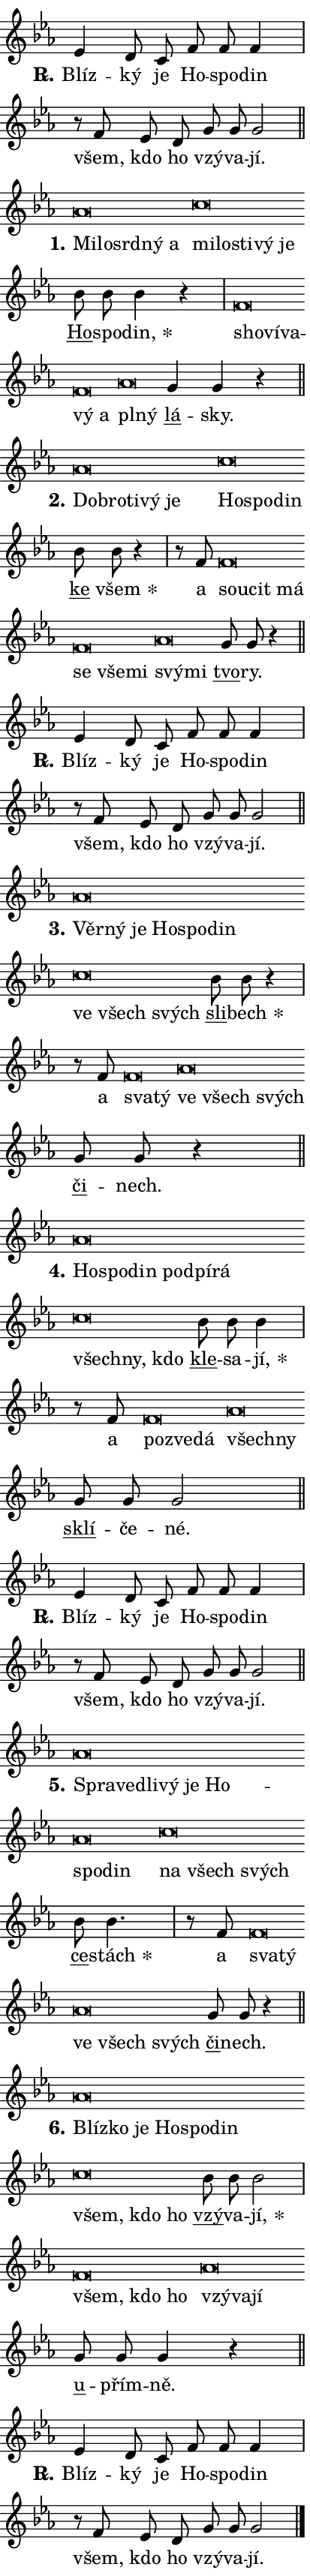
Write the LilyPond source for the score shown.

\version "2.24.0"
\header { tagline = "" }
\paper {
  indent = 0\cm
  top-margin = 0\cm
  right-margin = 0.13\cm % to fit lyric hyphens
  bottom-margin = 0\cm
  left-margin = 0\cm
  paper-width = 7\cm
  page-breaking = #ly:one-page-breaking
  system-system-spacing.basic-distance = #11
  score-system-spacing.basic-distance = #11
  ragged-last = ##f
}


%% Author: Thomas Morley
%% https://lists.gnu.org/archive/html/lilypond-user/2020-05/msg00002.html
#(define (line-position grob)
"Returns position of @var[grob} in current system:
   @code{'start}, if at first time-step
   @code{'end}, if at last time-step
   @code{'middle} otherwise
"
  (let* ((col (ly:item-get-column grob))
         (ln (ly:grob-object col 'left-neighbor))
         (rn (ly:grob-object col 'right-neighbor))
         (col-to-check-left (if (ly:grob? ln) ln col))
         (col-to-check-right (if (ly:grob? rn) rn col))
         (break-dir-left
           (and
             (ly:grob-property col-to-check-left 'non-musical #f)
             (ly:item-break-dir col-to-check-left)))
         (break-dir-right
           (and
             (ly:grob-property col-to-check-right 'non-musical #f)
             (ly:item-break-dir col-to-check-right))))
        (cond ((eqv? 1 break-dir-left) 'start)
              ((eqv? -1 break-dir-right) 'end)
              (else 'middle))))

#(define (tranparent-at-line-position vctor)
  (lambda (grob)
  "Relying on @code{line-position} select the relevant enry from @var{vctor}.
Used to determine transparency,"
    (case (line-position grob)
      ((end) (not (vector-ref vctor 0)))
      ((middle) (not (vector-ref vctor 1)))
      ((start) (not (vector-ref vctor 2))))))

noteHeadBreakVisibility =
#(define-music-function (break-visibility)(vector?)
"Makes @code{NoteHead}s transparent relying on @var{break-visibility}"
#{
  \override NoteHead.transparent =
    #(tranparent-at-line-position break-visibility)
#})

#(define delete-ledgers-for-transparent-note-heads
  (lambda (grob)
    "Reads whether a @code{NoteHead} is transparent.
If so this @code{NoteHead} is removed from @code{'note-heads} from
@var{grob}, which is supposed to be @code{LedgerLineSpanner}.
As a result ledgers are not printed for this @code{NoteHead}"
    (let* ((nhds-array (ly:grob-object grob 'note-heads))
           (nhds-list
             (if (ly:grob-array? nhds-array)
                 (ly:grob-array->list nhds-array)
                 '()))
           ;; Relies on the transparent-property being done before
           ;; Staff.LedgerLineSpanner.after-line-breaking is executed.
           ;; This is fragile ...
           (to-keep
             (remove
               (lambda (nhd)
                 (ly:grob-property nhd 'transparent #f))
               nhds-list)))
      ;; TODO find a better method to iterate over grob-arrays, similiar
      ;; to filter/remove etc for lists
      ;; For now rebuilt from scratch
      (set! (ly:grob-object grob 'note-heads)  '())
      (for-each
        (lambda (nhd)
          (ly:pointer-group-interface::add-grob grob 'note-heads nhd))
        to-keep))))

squashNotes = {
  \override NoteHead.X-extent = #'(-0.2 . 0.2)
  \override NoteHead.Y-extent = #'(-0.75 . 0)
  \override NoteHead.stencil =
    #(lambda (grob)
       (let ((pos (ly:grob-property grob 'staff-position)))
         (begin
           (if (< pos -7) (display "ERROR: Lower brevis then expected\n") (display ""))
           (if (<= pos -6) ly:text-interface::print ly:note-head::print))))
}
unSquashNotes = {
  \revert NoteHead.X-extent
  \revert NoteHead.Y-extent
  \revert NoteHead.stencil
}

hideNotes = \noteHeadBreakVisibility #begin-of-line-visible
unHideNotes = \noteHeadBreakVisibility #all-visible

% work-around for resetting accidentals
% https://lilypond.org/doc/v2.23/Documentation/notation/displaying-rhythms#unmetered-music
cadenzaMeasure = {
  \cadenzaOff
  \partial 1024 s1024
  \cadenzaOn
}

#(define-markup-command (accent layout props text) (markup?)
  "Underline accented syllable"
  (interpret-markup layout props
    #{\markup \override #'(offset . 4.3) \underline { #text }#}))

responsum = \markup \concat {
  "R" \hspace #-1.05 \path #0.1 #'((moveto 0 0.07) (lineto 0.9 0.8)) \hspace #0.05 "."
}

spaceSize = #0.6828661417322834 % exact space size for TeX Gyre Schola

\layout {
  \context {
    \Staff
    \remove "Time_signature_engraver"
    \override LedgerLineSpanner.after-line-breaking = #delete-ledgers-for-transparent-note-heads
  }
  \context {
    \Lyrics {
      \override LyricSpace.minimum-distance = \spaceSize
      \override LyricText.font-name = #"TeX Gyre Schola"
      \override LyricText.font-size = 1
      \override StanzaNumber.font-name = #"TeX Gyre Schola Bold"
      \override StanzaNumber.font-size = 1
    }
  }
  \context {
    \Score 
    \override NoteHead.text =
      #(lambda (grob) 
        (let ((pos (ly:grob-property grob 'staff-position)))
          #{\markup {
            \combine
              \halign #-0.55 \raise #(if (= pos -6) 0 0.5) \override #'(thickness . 2) \draw-line #'(3.2 . 0)
              \musicglyph "noteheads.sM1"
          }#}))
  }
}

% magnetic-lyrics.ily
%
%   written by
%     Jean Abou Samra <jean@abou-samra.fr>
%     Werner Lemberg <wl@gnu.org>
%
%   adapted by
%     Jiri Hon <jiri.hon@gmail.com>
%
% Version 2022-Apr-15

% https://www.mail-archive.com/lilypond-user@gnu.org/msg149350.html

#(define (Left_hyphen_pointer_engraver context)
   "Collect syllable-hyphen-syllable occurrences in lyrics and store
them in properties.  This engraver only looks to the left.  For
example, if the lyrics input is @code{foo -- bar}, it does the
following.

@itemize @bullet
@item
Set the @code{text} property of the @code{LyricHyphen} grob between
@q{foo} and @q{bar} to @code{foo}.

@item
Set the @code{left-hyphen} property of the @code{LyricText} grob with
text @q{foo} to the @code{LyricHyphen} grob between @q{foo} and
@q{bar}.
@end itemize

Use this auxiliary engraver in combination with the
@code{lyric-@/text::@/apply-@/magnetic-@/offset!} hook."
   (let ((hyphen #f)
         (text #f))
     (make-engraver
      (acknowledgers
       ((lyric-syllable-interface engraver grob source-engraver)
        (set! text grob)))
      (end-acknowledgers
       ((lyric-hyphen-interface engraver grob source-engraver)
        ;(when (not (grob::has-interface grob 'lyric-space-interface))
          (set! hyphen grob)));)
      ((stop-translation-timestep engraver)
       (when (and text hyphen)
         (ly:grob-set-object! text 'left-hyphen hyphen))
       (set! text #f)
       (set! hyphen #f)))))

#(define (lyric-text::apply-magnetic-offset! grob)
   "If the space between two syllables is less than the value in
property @code{LyricText@/.details@/.squash-threshold}, move the right
syllable to the left so that it gets concatenated with the left
syllable.

Use this function as a hook for
@code{LyricText@/.after-@/line-@/breaking} if the
@code{Left_@/hyphen_@/pointer_@/engraver} is active."
   (let ((hyphen (ly:grob-object grob 'left-hyphen #f)))
     (when hyphen
       (let ((left-text (ly:spanner-bound hyphen LEFT)))
         (when (grob::has-interface left-text 'lyric-syllable-interface)
           (let* ((common (ly:grob-common-refpoint grob left-text X))
                  (this-x-ext (ly:grob-extent grob common X))
                  (left-x-ext
                   (begin
                     ;; Trigger magnetism for left-text.
                     (ly:grob-property left-text 'after-line-breaking)
                     (ly:grob-extent left-text common X)))
                  ;; `delta` is the gap width between two syllables.
                  (delta (- (interval-start this-x-ext)
                            (interval-end left-x-ext)))
                  (details (ly:grob-property grob 'details))
                  (threshold (assoc-get 'squash-threshold details 0.2)))
             (when (< delta threshold)
               (let* (;; We have to manipulate the input text so that
                      ;; ligatures crossing syllable boundaries are not
                      ;; disabled.  For languages based on the Latin
                      ;; script this is essentially a beautification.
                      ;; However, for non-Western scripts it can be a
                      ;; necessity.
                      (lt (ly:grob-property left-text 'text))
                      (rt (ly:grob-property grob 'text))
                      (is-space (grob::has-interface hyphen 'lyric-space-interface))
                      (space (if is-space " " ""))
                      (extra-delta (if is-space spaceSize 0))
                      ;; Append new syllable.
                      (ltrt-space (if (and (string? lt) (string? rt))
                                (string-append lt space rt)
                                (make-concat-markup (list lt space rt))))
                      ;; Right-align `ltrt` to the right side.
                      (ltrt-space-markup (grob-interpret-markup
                               grob
                               (make-translate-markup
                                (cons (interval-length this-x-ext) 0)
                                (make-right-align-markup ltrt-space)))))
                 (begin
                   ;; Don't print `left-text`.
                   (ly:grob-set-property! left-text 'stencil #f)
                   ;; Set text and stencil (which holds all collected
                   ;; syllables so far) and shift it to the left.
                   (ly:grob-set-property! grob 'text ltrt-space)
                   (ly:grob-set-property! grob 'stencil ltrt-space-markup)
                   (ly:grob-translate-axis! grob (- (- delta extra-delta)) X))))))))))


#(define (lyric-hyphen::displace-bounds-first grob)
   ;; Make very sure this callback isn't triggered too early.
   (let ((left (ly:spanner-bound grob LEFT))
         (right (ly:spanner-bound grob RIGHT)))
     (ly:grob-property left 'after-line-breaking)
     (ly:grob-property right 'after-line-breaking)
     (ly:lyric-hyphen::print grob)))

squashThreshold = #0.4

\layout {
  \context {
    \Lyrics
    \consists #Left_hyphen_pointer_engraver
    \override LyricText.after-line-breaking =
      #lyric-text::apply-magnetic-offset!
    \override LyricHyphen.stencil = #lyric-hyphen::displace-bounds-first
    \override LyricText.details.squash-threshold = \squashThreshold
    \override LyricHyphen.minimum-distance = 0
    \override LyricHyphen.minimum-length = \squashThreshold
  }
}

squashText = \override LyricText.details.squash-threshold = 9999
unSquashText = \override LyricText.details.squash-threshold = \squashThreshold

leftText = \override LyricText.self-alignment-X = #LEFT
unLeftText = \revert LyricText.self-alignment-X

starOffset = #(lambda (grob) 
                (let ((x_offset (ly:self-alignment-interface::aligned-on-x-parent grob)))
                  (if (= x_offset 0) 0 (+ x_offset 1.2))))

star = #(define-music-function (syllable)(string?)
"Append star separator at the end of a syllable"
#{
  \once \override LyricText.X-offset = #starOffset
  \lyricmode { \markup {
    #syllable
    \override #'((font-name . "TeX Gyre Schola Bold")) \hspace #0.2 \lower #0.65 \larger "*"
  } }
#})

starAccent = #(define-music-function (syllable)(string?)
"Append star separator at the end of a syllable and make accent"
#{
  \once \override LyricText.X-offset = #starOffset
  \lyricmode { \markup {
    \accent #syllable
    \override #'((font-name . "TeX Gyre Schola Bold")) \hspace #0.2 \lower #0.65 \larger "*"
  } }
#})

breath = #(define-music-function (syllable)(string?)
"Append breathing indicator at the end of a syllable"
#{
  \lyricmode { \markup { #syllable "+" } }
#})

optionalBreath = #(define-music-function (syllable)(string?)
"Append optional breathing indicator at the end of a syllable"
#{
  \lyricmode { \markup { #syllable "(+)" } }
#})


\score {
    <<
        \new Voice = "melody" { \cadenzaOn \key es \major \relative { es'4 d8 c f f f4 \cadenzaMeasure \bar "|" r8 f es d \bar "" g g g2 \cadenzaMeasure \bar "||" \break } }
        \new Lyrics \lyricsto "melody" { \lyricmode { \set stanza = \responsum
Blíz -- ký je Ho -- spo -- din všem, kdo ho vzý -- va -- jí. } }
    >>
    \layout {}
}

\score {
    <<
        \new Voice = "melody" { \cadenzaOn \key es \major \relative { \squashNotes as'\breve*1/16 \hideNotes \breve*1/16 \bar "" \breve*1/16 \bar "" \breve*1/16 \breve*1/16 \bar "" \unHideNotes \unSquashNotes \squashNotes c\breve*1/16 \hideNotes \breve*1/16 \bar "" \breve*1/16 \bar "" \breve*1/16 \breve*1/16 \bar "" \unHideNotes \unSquashNotes \bar "" bes8 bes bes4 r \cadenzaMeasure \bar "|" \squashNotes f\breve*1/16 \hideNotes \breve*1/16 \bar "" \breve*1/16 \bar "" \breve*1/16 \breve*1/16 \bar "" \unHideNotes \unSquashNotes \squashNotes as\breve*1/16 \hideNotes \breve*1/16 \bar "" \unHideNotes \unSquashNotes \bar "" g4 g r \cadenzaMeasure \bar "||" \break } }
        \new Lyrics \lyricsto "melody" { \lyricmode { \set stanza = "1."
\leftText Mi -- \squashText lo -- srd -- ný a \unSquashText mi -- \squashText lo -- sti -- vý je \unLeftText \unSquashText \markup \accent Ho -- spo -- \star din, \leftText sho -- \squashText ví -- va -- vý a \unSquashText pl -- \squashText ný \unLeftText \unSquashText \markup \accent lá -- sky. } }
    >>
    \layout {}
}

\score {
    <<
        \new Voice = "melody" { \cadenzaOn \key es \major \relative { \squashNotes as'\breve*1/16 \hideNotes \breve*1/16 \bar "" \breve*1/16 \bar "" \breve*1/16 \breve*1/16 \bar "" \unHideNotes \unSquashNotes \squashNotes c\breve*1/16 \hideNotes \breve*1/16 \breve*1/16 \bar "" \unHideNotes \unSquashNotes \bar "" bes8 bes r4 \cadenzaMeasure \bar "|" r8 f \squashNotes f\breve*1/16 \hideNotes \breve*1/16 \bar "" \breve*1/16 \bar "" \breve*1/16 \bar "" \breve*1/16 \breve*1/16 \bar "" \unHideNotes \unSquashNotes \squashNotes as\breve*1/16 \hideNotes \breve*1/16 \bar "" \unHideNotes \unSquashNotes \bar "" g8 g r4 \cadenzaMeasure \bar "||" \break } }
        \new Lyrics \lyricsto "melody" { \lyricmode { \set stanza = "2."
\leftText Dob -- \squashText ro -- ti -- vý je \unSquashText Ho -- \squashText spo -- din \unLeftText \unSquashText \markup \accent ke \star všem a \leftText sou -- \squashText cit má se vše -- mi \unSquashText svý -- \squashText mi \unLeftText \unSquashText \markup \accent tvo -- ry. } }
    >>
    \layout {}
}

\score {
    <<
        \new Voice = "melody" { \cadenzaOn \key es \major \relative { es'4 d8 c f f f4 \cadenzaMeasure \bar "|" r8 f es d \bar "" g g g2 \cadenzaMeasure \bar "||" \break } }
        \new Lyrics \lyricsto "melody" { \lyricmode { \set stanza = \responsum
Blíz -- ký je Ho -- spo -- din všem, kdo ho vzý -- va -- jí. } }
    >>
    \layout {}
}

\score {
    <<
        \new Voice = "melody" { \cadenzaOn \key es \major \relative { \squashNotes as'\breve*1/16 \hideNotes \breve*1/16 \bar "" \breve*1/16 \bar "" \breve*1/16 \bar "" \breve*1/16 \breve*1/16 \bar "" \unHideNotes \unSquashNotes \squashNotes c\breve*1/16 \hideNotes \breve*1/16 \breve*1/16 \bar "" \unHideNotes \unSquashNotes \bar "" bes8 bes r4 \cadenzaMeasure \bar "|" r8 f \squashNotes f\breve*1/16 \hideNotes \breve*1/16 \bar "" \unHideNotes \unSquashNotes \squashNotes as\breve*1/16 \hideNotes \breve*1/16 \breve*1/16 \bar "" \unHideNotes \unSquashNotes \bar "" g8 g r4 \cadenzaMeasure \bar "||" \break } }
        \new Lyrics \lyricsto "melody" { \lyricmode { \set stanza = "3."
\leftText Věr -- \squashText ný je Ho -- spo -- din \unSquashText ve \squashText všech svých \unLeftText \unSquashText \markup \accent sli -- \star bech a \leftText sva -- \squashText tý \unSquashText ve \squashText všech svých \unLeftText \unSquashText \markup \accent či -- nech. } }
    >>
    \layout {}
}

\score {
    <<
        \new Voice = "melody" { \cadenzaOn \key es \major \relative { \squashNotes as'\breve*1/16 \hideNotes \breve*1/16 \bar "" \breve*1/16 \bar "" \breve*1/16 \bar "" \breve*1/16 \breve*1/16 \bar "" \unHideNotes \unSquashNotes \squashNotes c\breve*1/16 \hideNotes \breve*1/16 \breve*1/16 \bar "" \unHideNotes \unSquashNotes \bar "" bes8 bes bes4 \cadenzaMeasure \bar "|" r8 f \squashNotes f\breve*1/16 \hideNotes \breve*1/16 \breve*1/16 \bar "" \unHideNotes \unSquashNotes \squashNotes as\breve*1/16 \hideNotes \breve*1/16 \bar "" \unHideNotes \unSquashNotes \bar "" g8 g g2 \cadenzaMeasure \bar "||" \break } }
        \new Lyrics \lyricsto "melody" { \lyricmode { \set stanza = "4."
\leftText Ho -- \squashText spo -- din pod -- pí -- rá \unSquashText všech -- \squashText ny, kdo \unLeftText \unSquashText \markup \accent kle -- sa -- \star jí, a \leftText po -- \squashText zve -- dá \unSquashText všech -- \squashText ny \unLeftText \unSquashText \markup \accent sklí -- če -- né. } }
    >>
    \layout {}
}

\score {
    <<
        \new Voice = "melody" { \cadenzaOn \key es \major \relative { es'4 d8 c f f f4 \cadenzaMeasure \bar "|" r8 f es d \bar "" g g g2 \cadenzaMeasure \bar "||" \break } }
        \new Lyrics \lyricsto "melody" { \lyricmode { \set stanza = \responsum
Blíz -- ký je Ho -- spo -- din všem, kdo ho vzý -- va -- jí. } }
    >>
    \layout {}
}

\score {
    <<
        \new Voice = "melody" { \cadenzaOn \key es \major \relative { \squashNotes as'\breve*1/16 \hideNotes \breve*1/16 \bar "" \breve*1/16 \bar "" \breve*1/16 \bar "" \breve*1/16 \bar "" \breve*1/16 \bar "" \breve*1/16 \breve*1/16 \bar "" \unHideNotes \unSquashNotes \squashNotes c\breve*1/16 \hideNotes \breve*1/16 \breve*1/16 \bar "" \unHideNotes \unSquashNotes \bar "" bes8 bes4. \cadenzaMeasure \bar "|" r8 f \squashNotes f\breve*1/16 \hideNotes \breve*1/16 \bar "" \unHideNotes \unSquashNotes \squashNotes as\breve*1/16 \hideNotes \breve*1/16 \breve*1/16 \bar "" \unHideNotes \unSquashNotes \bar "" g8 g r4 \cadenzaMeasure \bar "||" \break } }
        \new Lyrics \lyricsto "melody" { \lyricmode { \set stanza = "5."
\leftText Spra -- \squashText ve -- dli -- vý je Ho -- spo -- din \unSquashText na \squashText všech svých \unLeftText \unSquashText \markup \accent ce -- \star stách a \leftText sva -- \squashText tý \unSquashText ve \squashText všech svých \unLeftText \unSquashText \markup \accent či -- nech. } }
    >>
    \layout {}
}

\score {
    <<
        \new Voice = "melody" { \cadenzaOn \key es \major \relative { \squashNotes as'\breve*1/16 \hideNotes \breve*1/16 \bar "" \breve*1/16 \bar "" \breve*1/16 \bar "" \breve*1/16 \breve*1/16 \bar "" \unHideNotes \unSquashNotes \squashNotes c\breve*1/16 \hideNotes \breve*1/16 \breve*1/16 \bar "" \unHideNotes \unSquashNotes \bar "" bes8 bes bes2 \cadenzaMeasure \bar "|" \squashNotes f\breve*1/16 \hideNotes \breve*1/16 \breve*1/16 \bar "" \unHideNotes \unSquashNotes \squashNotes as\breve*1/16 \hideNotes \breve*1/16 \breve*1/16 \bar "" \unHideNotes \unSquashNotes \bar "" g8 g g4 r \cadenzaMeasure \bar "||" \break } }
        \new Lyrics \lyricsto "melody" { \lyricmode { \set stanza = "6."
\leftText Blíz -- \squashText ko je Ho -- spo -- din \unSquashText všem, \squashText kdo ho \unLeftText \unSquashText \markup \accent vzý -- va -- \star jí, \leftText všem, \squashText kdo ho \unSquashText vzý -- \squashText va -- jí \unLeftText \unSquashText \markup \accent u -- přím -- ně. } }
    >>
    \layout {}
}

\score {
    <<
        \new Voice = "melody" { \cadenzaOn \key es \major \relative { es'4 d8 c f f f4 \cadenzaMeasure \bar "|" r8 f es d \bar "" g g g2 \cadenzaMeasure \bar "||" \break } \bar "|." }
        \new Lyrics \lyricsto "melody" { \lyricmode { \set stanza = \responsum
Blíz -- ký je Ho -- spo -- din všem, kdo ho vzý -- va -- jí. } }
    >>
    \layout {}
}
